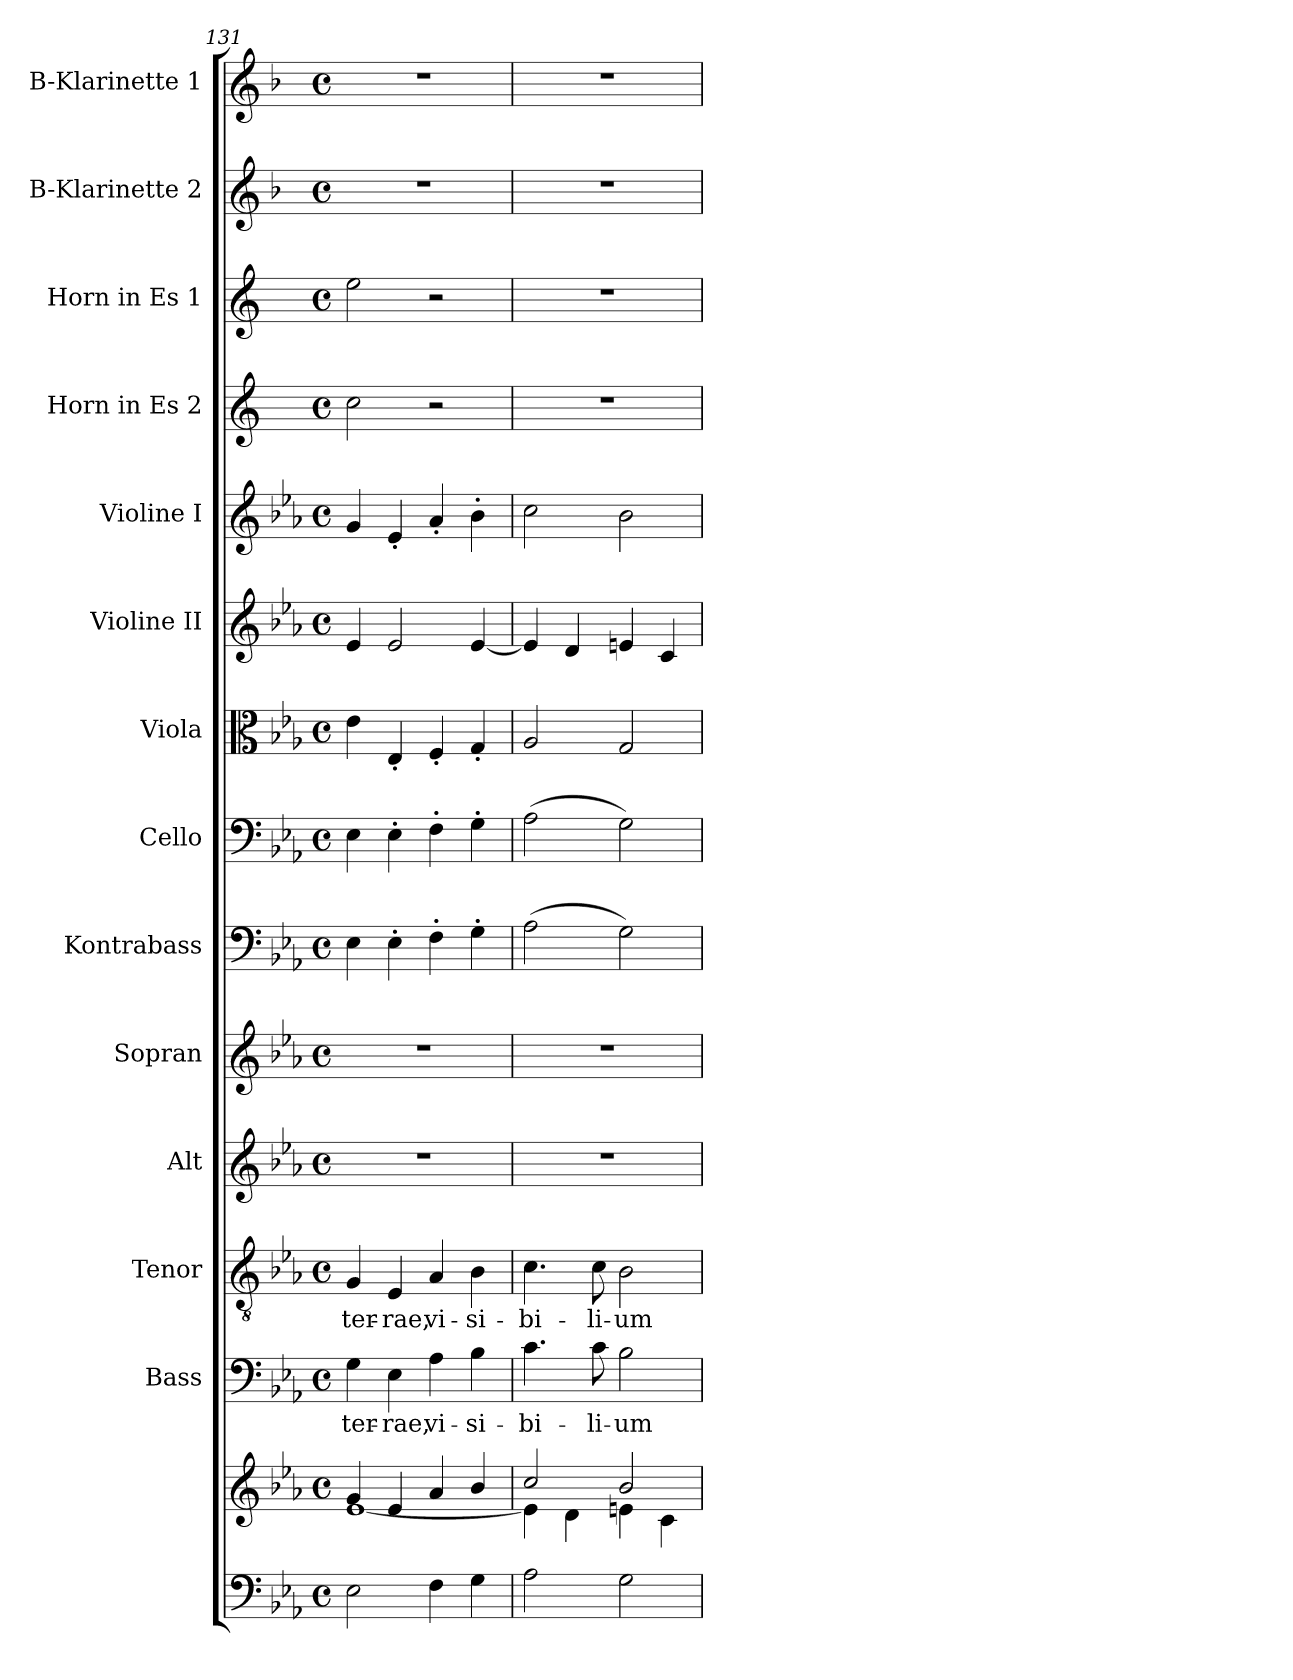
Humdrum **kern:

**kern	**kern	**kern	**text	**kern	**text	**kern	**kern	**kern	**kern	**kern	**kern	**kern	**kern	**kern	**kern	**kern
*part14	*part14	*part13	*part13	*part12	*part12	*part11	*part10	*part9	*part8	*part7	*part6	*part5	*part4	*part3	*part2	*part1
*staff15	*staff14	*staff13	*staff13	*staff12	*staff12	*staff11	*staff10	*staff9	*staff8	*staff7	*staff6	*staff5	*staff4	*staff3	*staff2	*staff1
*	*	*I"Bass	*	*I"Tenor	*	*I"Alt	*I"Sopran	*I"Kontrabass	*I"Cello	*I"Viola	*I"Violine II	*I"Violine I	*I"Horn in Es 2	*I"Horn in Es 1	*I"B-Klarinette 2	*I"B-Klarinette 1
*	*	*I'B.	*	*I'T.	*	*I'A.	*I'S.	*I'Kb.	*	*I'Vla.	*I'Vl. II	*I'Vl. I	*I'Hrn. 2	*I'Hrn. 1	*I'Kl. 2	*I'Kl. 1
*clefF4	*clefG2	*clefF4	*	*clefGv2	*	*clefG2	*clefG2	*clefF4	*clefF4	*clefC3	*clefG2	*clefG2	*clefG2	*clefG2	*clefG2	*clefG2
*	*	*	*	*	*	*	*	*ITrd7c12	*	*	*	*	*ITrd5c9	*ITrd5c9	*ITrd1c2	*ITrd1c2
*k[b-e-a-]	*k[b-e-a-]	*k[b-e-a-]	*	*k[b-e-a-]	*	*k[b-e-a-]	*k[b-e-a-]	*k[b-e-a-]	*k[b-e-a-]	*k[b-e-a-]	*k[b-e-a-]	*k[b-e-a-]	*k[b-e-a-]	*k[b-e-a-]	*k[b-e-a-]	*k[b-e-a-]
*E-:	*E-:	*E-:	*	*E-:	*	*E-:	*E-:	*E-:	*E-:	*E-:	*E-:	*E-:	*E-:	*E-:	*E-:	*E-:
*M4/4	*M4/4	*M4/4	*	*M4/4	*	*M4/4	*M4/4	*M4/4	*M4/4	*M4/4	*M4/4	*M4/4	*M4/4	*M4/4	*M4/4	*M4/4
*met(c)	*met(c)	*met(c)	*	*met(c)	*	*met(c)	*met(c)	*met(c)	*met(c)	*met(c)	*met(c)	*met(c)	*met(c)	*met(c)	*met(c)	*met(c)
=131	=131	=131	=131	=131	=131	=131	=131	=131	=131	=131	=131	=131	=131	=131	=131	=131
*	*^	*	*	*	*	*	*	*	*	*	*	*	*	*	*	*
!	!	!	!	!LO:LY:b	!	!LO:LY:b	!	!	!	!	!	!	!	!	!	!	!
2E-\	4g/	[<1e-	4G\	ter-	4G/	ter-	1r	1r	4EE-\	4E-\	4e-\	4e-/	4g/	2e-\	2g\	1r	1r
!	!	!	!	!LO:LY:b	!	!LO:LY:b	!	!	!	!	!	!	!	!	!	!	!
.	4e-/	.	4E-\	-rae,	4E-/	-rae,	.	.	4EE-'>\	4E-'>\	4E-'</	2e-/	4e-'</	.	.	.	.
!	!	!	!	!LO:LY:b	!	!LO:LY:b	!	!	!	!	!	!	!	!	!	!	!
4F\	4a-/	.	4A-\	vi-	4A-/	vi-	.	.	4FF'>\	4F'>\	4F'</	.	4a-'</	2r	2r	.	.
!	!	!	!	!LO:LY:b	!	!LO:LY:b	!	!	!	!	!	!	!	!	!	!	!
4G\	4b-/	.	4B-\	-si-	4B-\	-si-	.	.	4GG'>\	4G'>\	4G'</	[4e-/	4b-'>\	.	.	.	.
=132	=132	=132	=132	=132	=132	=132	=132	=132	=132	=132	=132	=132	=132	=132	=132	=132	=132
!	!	!	!	!LO:LY:b	!	!LO:LY:b	!	!	!	!	!	!	!	!	!	!	!
2A-\	2cc/	4e-\]	4.c\	-bi-	4.c\	-bi-	1r	1r	(>2AA-\	(>2A-\	2A-/	4e-/]	2cc\	1r	1r	1r	1r
.	.	4d\	.	.	.	.	.	.	.	.	.	4d/	.	.	.	.	.
!	!	!	!	!LO:LY:b	!	!LO:LY:b	!	!	!	!	!	!	!	!	!	!	!
.	.	.	8c\	-li-	8c\	-li-	.	.	.	.	.	.	.	.	.	.	.
!	!	!	!	!LO:LY:b	!	!LO:LY:b	!	!	!	!	!	!	!	!	!	!	!
2G\	2b-/	4en\	2B-\	-um	2B-\	-um	.	.	2GG\)	2G\)	2G/	4en/	2b-\	.	.	.	.
.	.	4c\	.	.	.	.	.	.	.	.	.	4c/	.	.	.	.	.
*	*v	*v	*	*	*	*	*	*	*	*	*	*	*	*	*	*	*
=	=	=	=	=	=	=	=	=	=	=	=	=	=	=	=	=
*-	*-	*-	*-	*-	*-	*-	*-	*-	*-	*-	*-	*-	*-	*-	*-	*-
